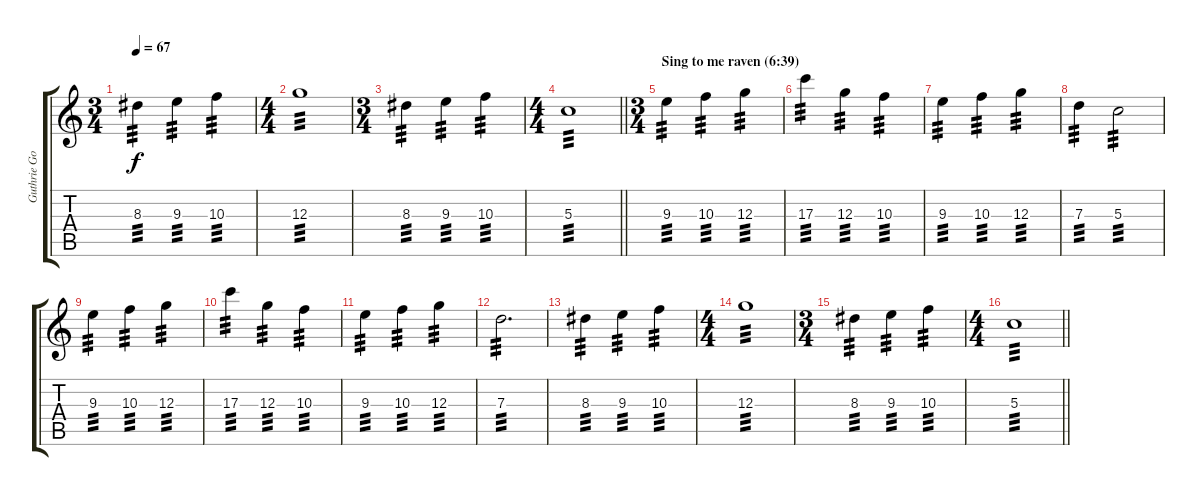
\track ("Guthrie Govan" "Guthrie Go") {instrument electricguitarjazz}
\staff {score tabs}
\tuning (E4 B3 G3 D3 A2 E2) {hide}
\ts (3 4)
\tempo 67
\clef g2
\ks c
8.3.4{tp 3 dy f} 9.3.4{tp 3} 10.3.4{tp 3} |
\ts (4 4)
12.3.1{tp 3} |
\ts (3 4)
8.3.4{tp 3} 9.3.4{tp 3} 10.3.4{tp 3} |
\ts (4 4)
\barLineRight lightlight
5.3.1{tp 3} |
\ts (3 4)
\section ("" "Sing to me raven (6:39)")
9.3.4{tp 3} 10.3.4{tp 3} 12.3.4{tp 3} |
17.3.4{tp 3} 12.3.4{tp 3} 10.3.4{tp 3} |
9.3.4{tp 3} 10.3.4{tp 3} 12.3.4{tp 3} |
7.3.4{tp 3} 5.3.2{tp 3} |
9.3.4{tp 3} 10.3.4{tp 3} 12.3.4{tp 3} |
17.3.4{tp 3} 12.3.4{tp 3} 10.3.4{tp 3} |
9.3.4{tp 3} 10.3.4{tp 3} 12.3.4{tp 3} |
7.3.2{d tp 3} |
8.3.4{tp 3} 9.3.4{tp 3} 10.3.4{tp 3} |
\ts (4 4)
12.3.1{tp 3} |
\ts (3 4)
8.3.4{tp 3} 9.3.4{tp 3} 10.3.4{tp 3} |
\ts (4 4)
\barLineRight lightlight
5.3.1{tp 3}
